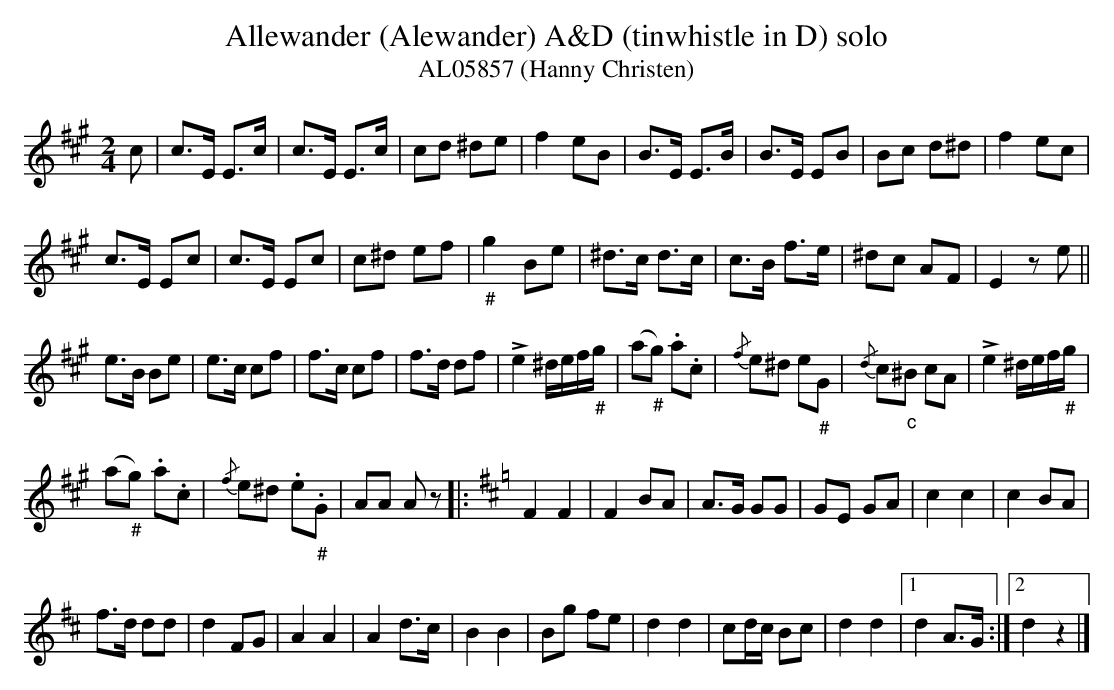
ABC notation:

X:1
T:Allewander (Alewander) A&D (tinwhistle in D) solo
T:AL05857 (Hanny Christen)
M:2/4
L:1/8
K:A transpose=12
c | c>E E>c | c>E E>c | cd ^de | f2 eB | B>E E>B | B>E EB | Bc d^d | f2ec |
c>E Ec | c>E Ec | c^d ef | "_#"g2 Be | ^d>c d>c | c>B f>e | ^dc AF | E2ze ||
e>B Be | e>c cf | f>c cf | f>d df | !>!e2 ^d/2e/2f/2"_#"g/2 | (a"_#"g) .a.c | {/f}e^d e"_#"G | {/d}c"_c"^B cA | !>!e2 ^d/2e/2f/2"_#"g/2 |
(a"_#"g) .a.c | {/f}e^d .e"_#".G | AA Az |: [K:D] F2F2 | F2BA | A>G GG | GE GA | c2c2 | c2BA |
f>d dd | d2FG | A2A2 | A2d>c | B2B2 | Bg fe | d2d2 | cd/2c/2 Bc | d2d2 |1 d2 A>G :|2 d2z2 |]
